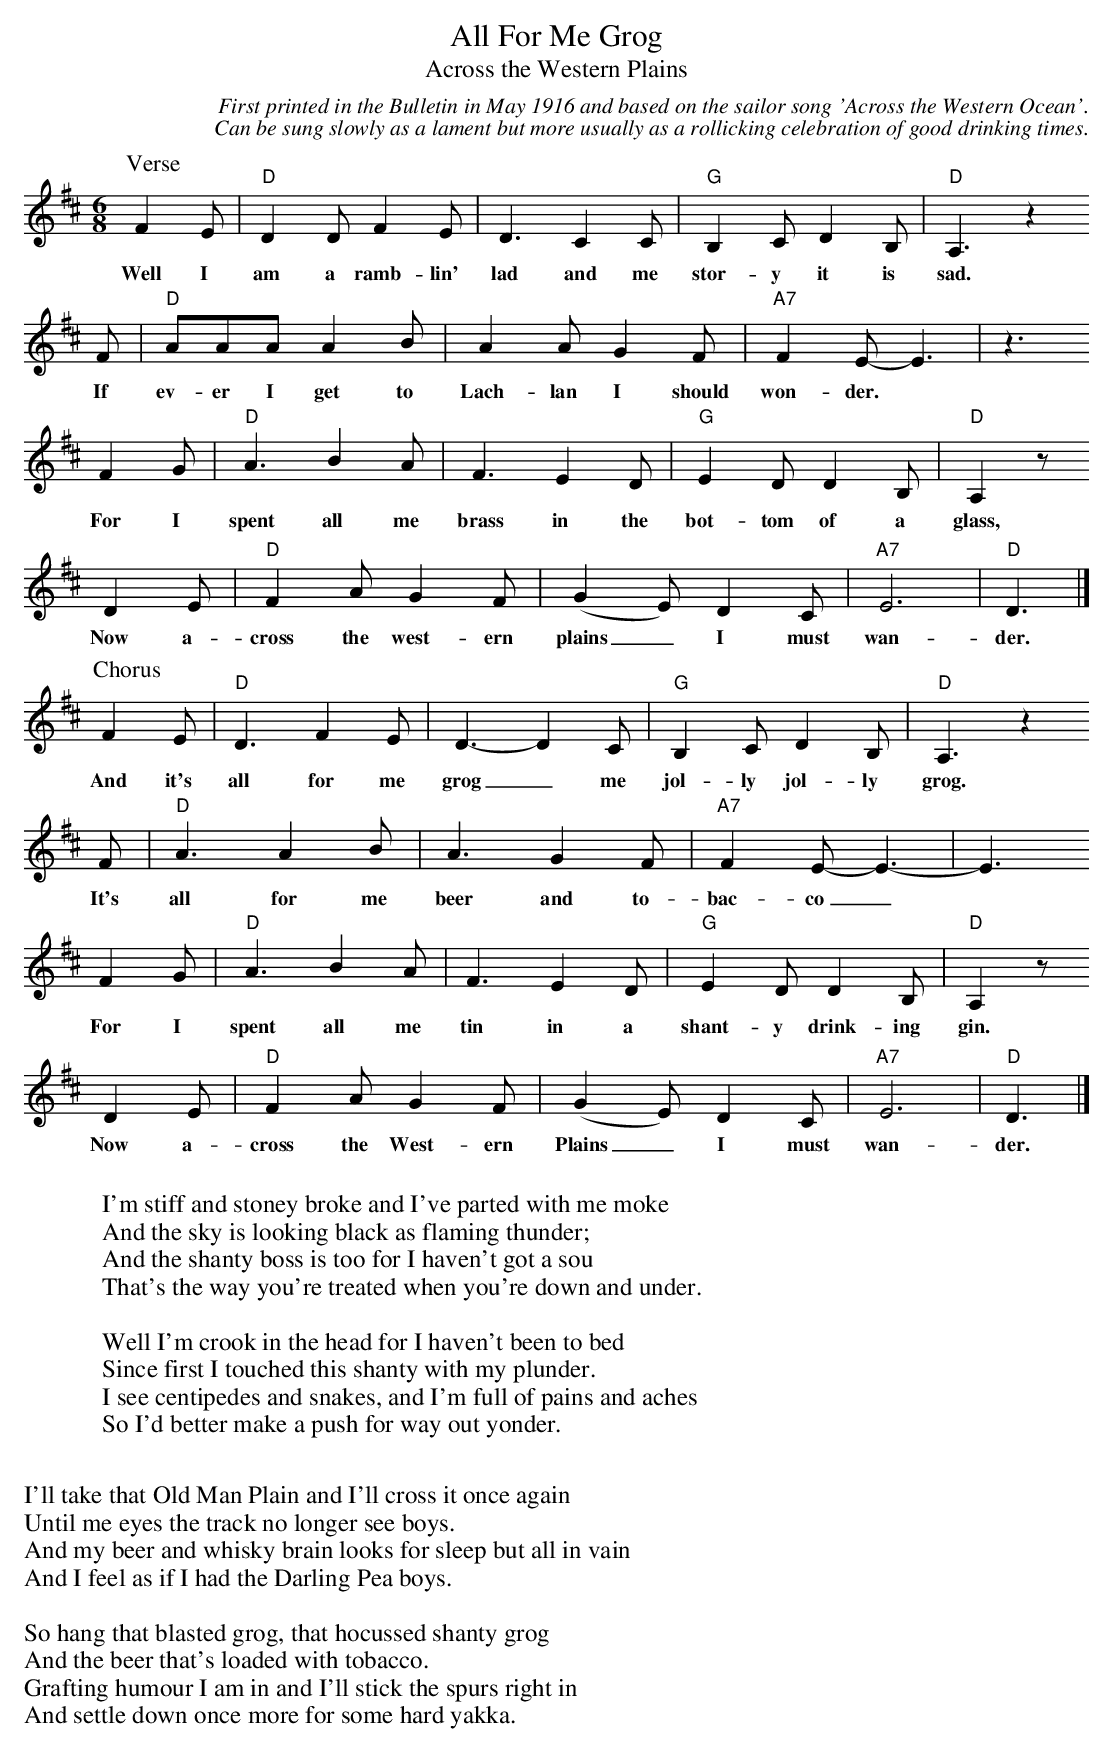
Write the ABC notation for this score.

X:1
T:All For Me Grog
T:Across the Western Plains
C:First printed in the Bulletin in May 1916 and based on the sailor song 'Across the Western Ocean'.
C:Can be sung slowly as a lament but more usually as a rollicking celebration of good drinking times.
M:6/8
L:1/8
K:D
P:Verse
F2E|"D"D2DF2E|D3 C2C|"G"B,2CD2B,|"D"A,3 z2
w:Well I am a ramb-lin' lad and me stor-y it is sad.
F|"D"AAAA2B|A2AG2F|"A7"F2E-E3|z3
w: If ev-er I get to Lach-lan I should won-der.
F2G|"D"A3B2A|F3 E2D|"G"E2D D2B,|"D"A,2z
w: For I spent all me brass in the bot-tom of a glass,
D2E|"D"F2A G2F|(G2 E)D2C|"A7"E6|"D"D3|]
w: Now a-cross the west-ern plains_ I must wan-der.
P:Chorus
F2E|"D"D3F2E|D3-D2C|"G"B,2CD2B,|"D"A,3 z2
w:And it's all for me grog_ me jol-ly jol-ly grog.
F|"D"A3A2B|A3G2F|"A7"F2E-E3|-E3
w:It's all for me beer and to-bac-co_
F2G|"D"A3B2A|F3 E2D|"G"E2D D2B,|"D"A,2z
w: For I spent all me tin in a shant-y drink-ing gin.
D2E|"D"F2A G2F|(G2 E)D2C|"A7"E6|"D"D3|]
w: Now a-cross the West-ern Plains_ I must wan-der.
W:
W:I'm stiff and stoney broke and I've parted with me moke
W:And the sky is looking black as flaming thunder;
W:And the shanty boss is too for I haven't got a sou
W:That's the way you're treated when you're down and under.
W:
W:Well I'm crook in the head for I haven't been to bed
W:Since first I touched this shanty with my plunder.
W:I see centipedes and snakes, and I'm full of pains and aches
W:So I'd better make a push for way out yonder.
W:
W:I'll take that Old Man Plain and I'll cross it once again
W:Until me eyes the track no longer see boys.
W:And my beer and whisky brain looks for sleep but all in vain
W:And I feel as if I had the Darling Pea boys.
W:
W:So hang that blasted grog, that hocussed shanty grog
W:And the beer that's loaded with tobacco.
W:Grafting humour I am in and I'll stick the spurs right in
W:And settle down once more for some hard yakka.
